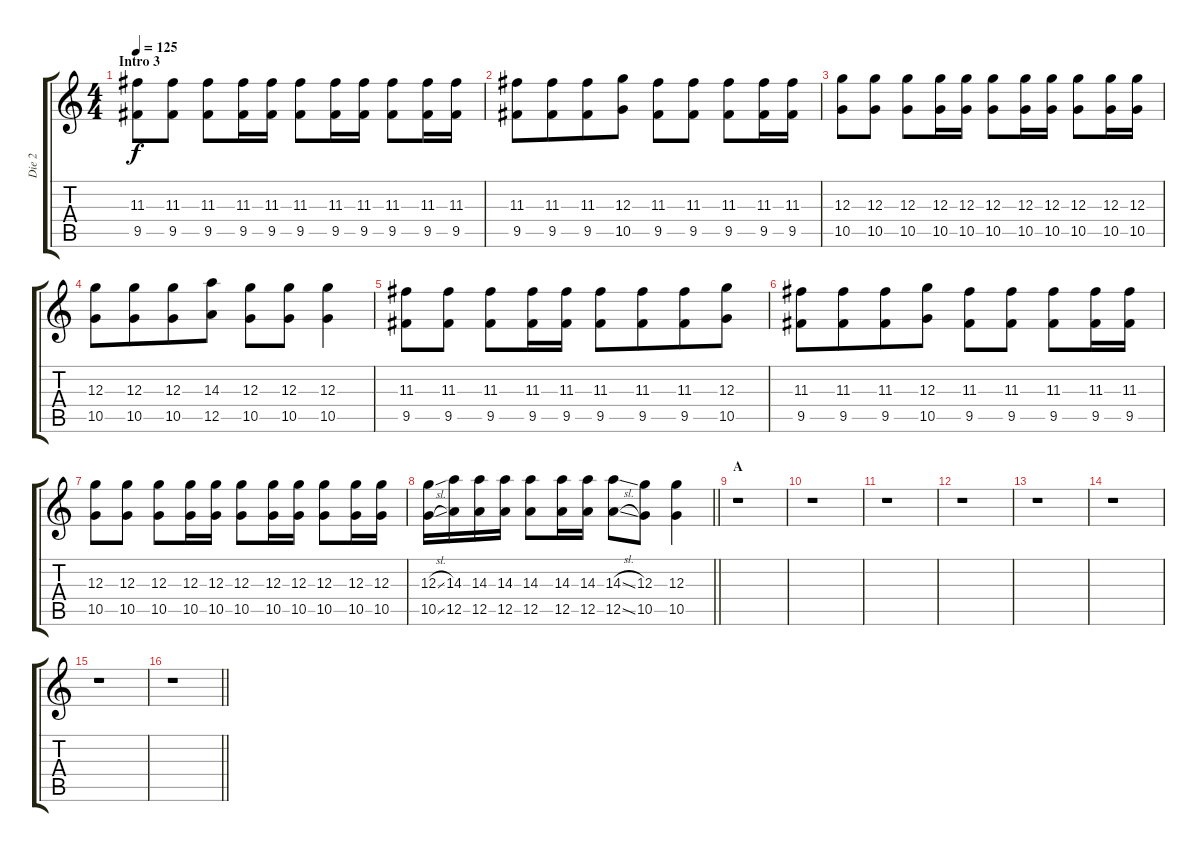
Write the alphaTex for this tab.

\track ("Die 2" "Die 2") {instrument distortionguitar}
\staff {score tabs}
\tuning (E4 B3 G3 D3 A2 E2) {hide}
\ts (4 4)
\section ("" "Intro 3")
\tempo 125
\clef g2
\ks c
(11.3 9.5).8{dy f} (11.3 9.5).8 (11.3 9.5).8 (11.3 9.5).16 (11.3 9.5).16 (11.3 9.5).8 (11.3 9.5).16 (11.3 9.5).16 (11.3 9.5).8 (11.3 9.5).16 (11.3 9.5).16 |
(11.3 9.5).8 (11.3 9.5).8{beam merge} (11.3 9.5).8 (12.3 10.5).8 (11.3 9.5).8 (11.3 9.5).8 (11.3 9.5).8 (11.3 9.5).16 (11.3 9.5).16 |
(12.3 10.5).8 (12.3 10.5).8 (12.3 10.5).8 (12.3 10.5).16 (12.3 10.5).16 (12.3 10.5).8 (12.3 10.5).16 (12.3 10.5).16 (12.3 10.5).8 (12.3 10.5).16 (12.3 10.5).16 |
(12.3 10.5).8 (12.3 10.5).8{beam merge} (12.3 10.5).8 (14.3 12.5).8 (12.3 10.5).8 (12.3 10.5).8 (12.3 10.5).4 |
(11.3 9.5).8 (11.3 9.5).8 (11.3 9.5).8 (11.3 9.5).16 (11.3 9.5).16 (11.3 9.5).8 (11.3 9.5).8{beam merge} (11.3 9.5).8 (12.3 10.5).8 |
(11.3 9.5).8 (11.3 9.5).8{beam merge} (11.3 9.5).8 (12.3 10.5).8 (11.3 9.5).8 (11.3 9.5).8 (11.3 9.5).8 (11.3 9.5).16 (11.3 9.5).16 |
(12.3 10.5).8 (12.3 10.5).8 (12.3 10.5).8 (12.3 10.5).16 (12.3 10.5).16 (12.3 10.5).8 (12.3 10.5).16 (12.3 10.5).16 (12.3 10.5).8 (12.3 10.5).16 (12.3 10.5).16 |
\barLineRight lightlight
(12.3{sl} 10.5{sl}).16 (14.3 12.5).16 (14.3 12.5).16 (14.3 12.5).16 (14.3 12.5).8 (14.3 12.5).16 (14.3 12.5).16 (14.3{sl} 12.5{sl}).8 (12.3 10.5).8 (12.3 10.5).4 |
\section ("" "A")
r.1 |
r.1 |
r.1 |
r.1 |
r.1 |
r.1 |
r.1 |
\barLineRight lightlight
r.1
